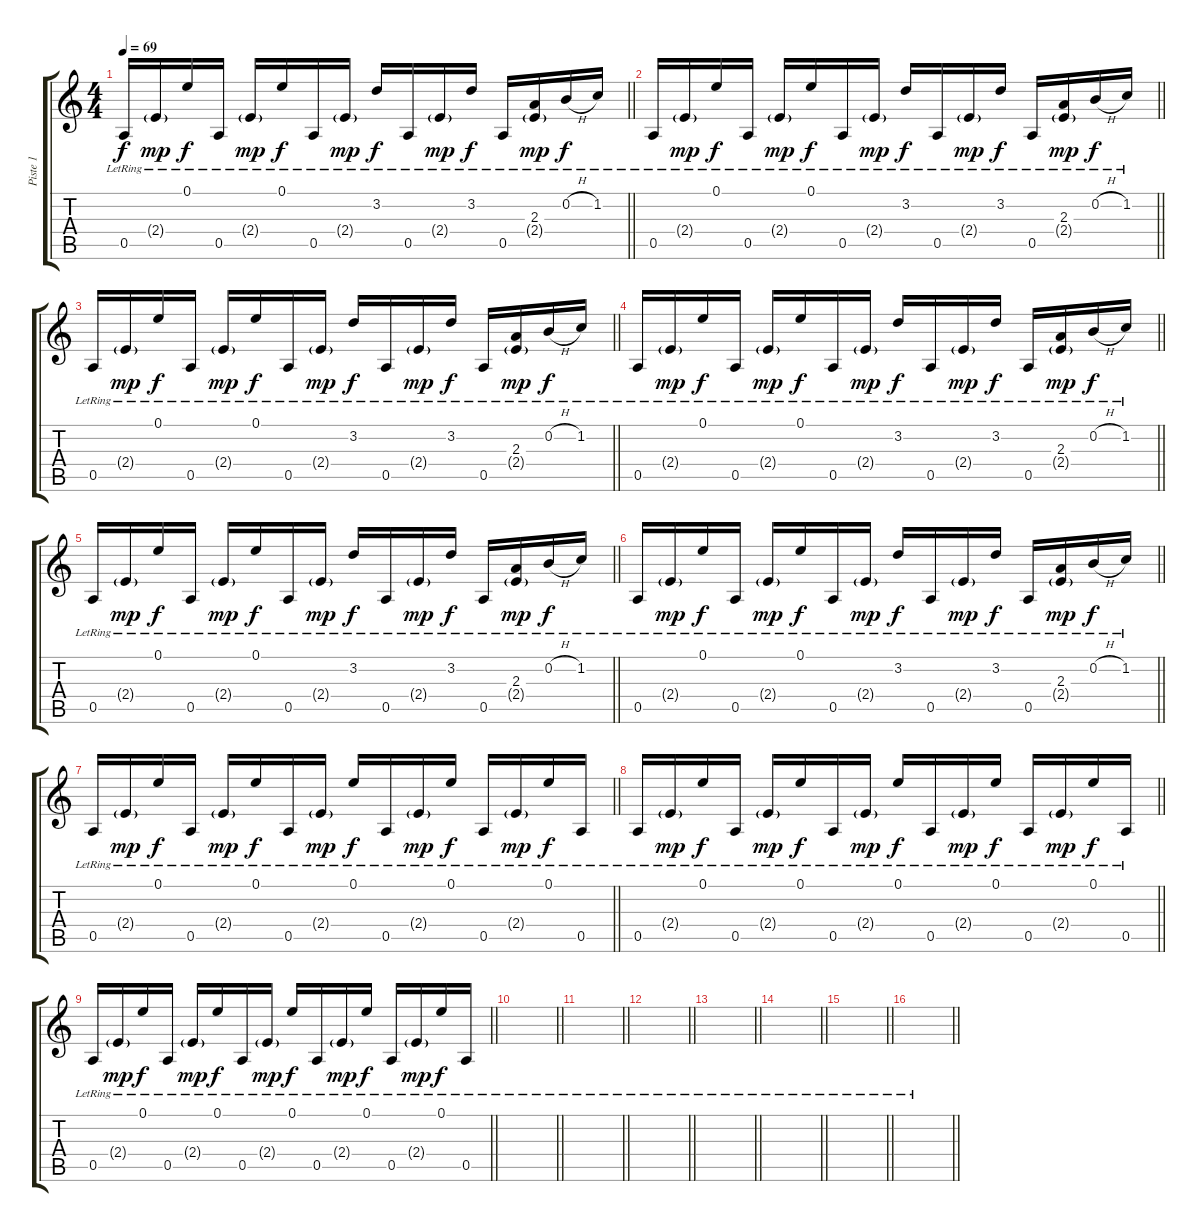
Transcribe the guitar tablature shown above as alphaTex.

\track ("Piste 1" "Piste 1") {instrument electricguitarjazz}
\staff {score tabs}
\tuning (E4 B3 G3 D3 A2 E2) {hide}
\ts (4 4)
\tempo 69
\clef g2
\barLineRight lightlight
\ks c
0.5{lr}.16{dy f} 2.4{g lr}.16{dy mp} 0.1{lr}.16{dy f} 0.5{lr}.16 2.4{g lr}.16{dy mp} 0.1{lr}.16{dy f} 0.5{lr}.16 2.4{g lr}.16{dy mp} 3.2{lr}.16{dy f} 0.5{lr}.16 2.4{g lr}.16{dy mp} 3.2{lr}.16{dy f} 0.5{lr}.16 (2.3{lr} 2.4{g lr}).16{dy mp} 0.2{h lr}.16{dy f} 1.2{lr}.16 |
\barLineRight lightlight
0.5{lr}.16 2.4{g lr}.16{dy mp} 0.1{lr}.16{dy f} 0.5{lr}.16 2.4{g lr}.16{dy mp} 0.1{lr}.16{dy f} 0.5{lr}.16 2.4{g lr}.16{dy mp} 3.2{lr}.16{dy f} 0.5{lr}.16 2.4{g lr}.16{dy mp} 3.2{lr}.16{dy f} 0.5{lr}.16 (2.3{lr} 2.4{g lr}).16{dy mp} 0.2{h lr}.16{dy f} 1.2{lr}.16 |
\barLineRight lightlight
0.5{lr}.16 2.4{g lr}.16{dy mp} 0.1{lr}.16{dy f} 0.5{lr}.16 2.4{g lr}.16{dy mp} 0.1{lr}.16{dy f} 0.5{lr}.16 2.4{g lr}.16{dy mp} 3.2{lr}.16{dy f} 0.5{lr}.16 2.4{g lr}.16{dy mp} 3.2{lr}.16{dy f} 0.5{lr}.16 (2.3{lr} 2.4{g lr}).16{dy mp} 0.2{h lr}.16{dy f} 1.2{lr}.16 |
\barLineRight lightlight
0.5{lr}.16 2.4{g lr}.16{dy mp} 0.1{lr}.16{dy f} 0.5{lr}.16 2.4{g lr}.16{dy mp} 0.1{lr}.16{dy f} 0.5{lr}.16 2.4{g lr}.16{dy mp} 3.2{lr}.16{dy f} 0.5{lr}.16 2.4{g lr}.16{dy mp} 3.2{lr}.16{dy f} 0.5{lr}.16 (2.3{lr} 2.4{g lr}).16{dy mp} 0.2{h lr}.16{dy f} 1.2{lr}.16 |
\barLineRight lightlight
0.5{lr}.16 2.4{g lr}.16{dy mp} 0.1{lr}.16{dy f} 0.5{lr}.16 2.4{g lr}.16{dy mp} 0.1{lr}.16{dy f} 0.5{lr}.16 2.4{g lr}.16{dy mp} 3.2{lr}.16{dy f} 0.5{lr}.16 2.4{g lr}.16{dy mp} 3.2{lr}.16{dy f} 0.5{lr}.16 (2.3{lr} 2.4{g lr}).16{dy mp} 0.2{h lr}.16{dy f} 1.2{lr}.16 |
\barLineRight lightlight
0.5{lr}.16 2.4{g lr}.16{dy mp} 0.1{lr}.16{dy f} 0.5{lr}.16 2.4{g lr}.16{dy mp} 0.1{lr}.16{dy f} 0.5{lr}.16 2.4{g lr}.16{dy mp} 3.2{lr}.16{dy f} 0.5{lr}.16 2.4{g lr}.16{dy mp} 3.2{lr}.16{dy f} 0.5{lr}.16 (2.3{lr} 2.4{g lr}).16{dy mp} 0.2{h lr}.16{dy f} 1.2{lr}.16 |
\barLineRight lightlight
0.5{lr}.16 2.4{g lr}.16{dy mp} 0.1{lr}.16{dy f} 0.5{lr}.16 2.4{g lr}.16{dy mp} 0.1{lr}.16{dy f} 0.5{lr}.16 2.4{g lr}.16{dy mp} 0.1{lr}.16{dy f} 0.5{lr}.16 2.4{g lr}.16{dy mp} 0.1{lr}.16{dy f} 0.5{lr}.16 2.4{g lr}.16{dy mp} 0.1{lr}.16{dy f} 0.5{lr}.16 |
\barLineRight lightlight
0.5{lr}.16 2.4{g lr}.16{dy mp} 0.1{lr}.16{dy f} 0.5{lr}.16 2.4{g lr}.16{dy mp} 0.1{lr}.16{dy f} 0.5{lr}.16 2.4{g lr}.16{dy mp} 0.1{lr}.16{dy f} 0.5{lr}.16 2.4{g lr}.16{dy mp} 0.1{lr}.16{dy f} 0.5{lr}.16 2.4{g lr}.16{dy mp} 0.1{lr}.16{dy f} 0.5{lr}.16 |
\barLineRight lightlight
0.5{lr}.16 2.4{g lr}.16{dy mp} 0.1{lr}.16{dy f} 0.5{lr}.16 2.4{g lr}.16{dy mp} 0.1{lr}.16{dy f} 0.5{lr}.16 2.4{g lr}.16{dy mp} 0.1{lr}.16{dy f} 0.5{lr}.16 2.4{g lr}.16{dy mp} 0.1{lr}.16{dy f} 0.5{lr}.16 2.4{g lr}.16{dy mp} 0.1{lr}.16{dy f} 0.5{lr}.16 |
\barLineRight lightlight
|
\barLineRight lightlight
|
\barLineRight lightlight
|
\barLineRight lightlight
|
\barLineRight lightlight
|
\barLineRight lightlight
|
\barLineRight lightlight
